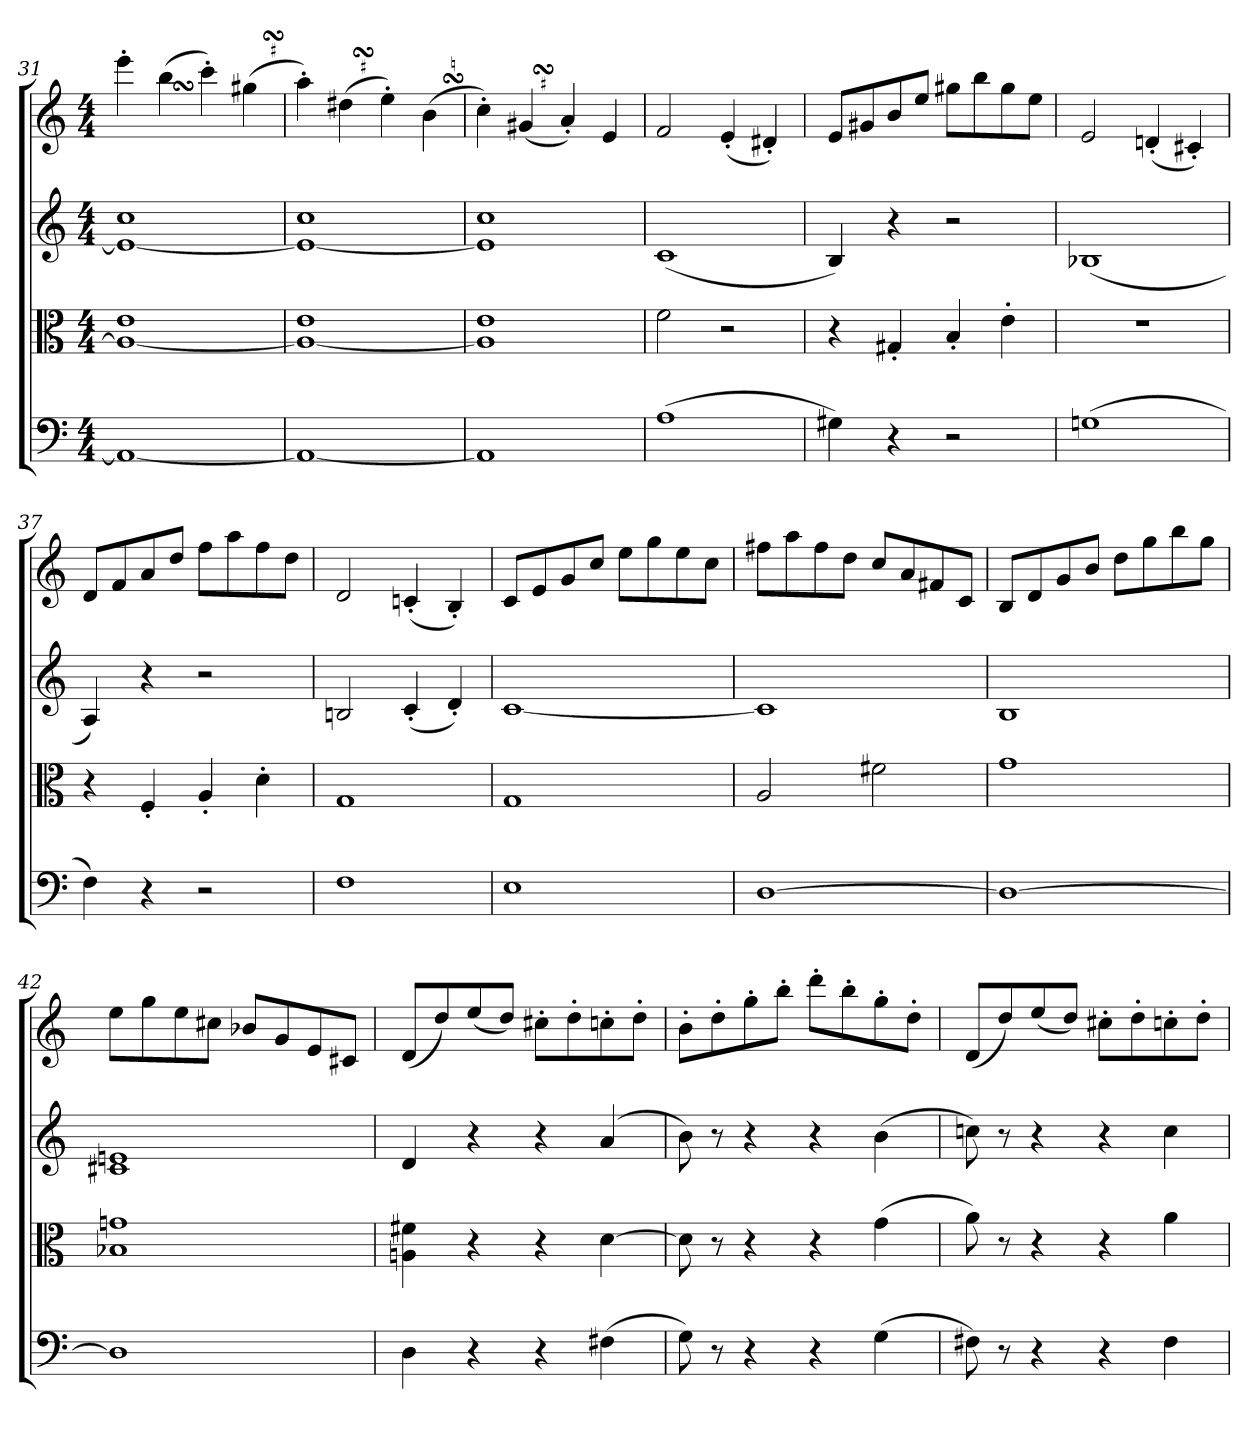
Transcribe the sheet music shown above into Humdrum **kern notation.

**kern	**kern	**kern	**kern
*part4	*part3	*part2	*part1
*staff4	*staff3	*staff2	*staff1
*clefF4	*clefC3	*clefG2	*clefG2
*k[]	*k[]	*k[]	*k[]
*C:	*C:	*C:	*C:
*M4/4	*M4/4	*M4/4	*M4/4
=31	=31	=31	=31
1AA/_	1A_\ 1e\	1e_/ 1cc/	4eee'\
.	.	.	(4bbSsS\
.	.	.	4ccc'\)
.	.	.	(4gg#XSsS\
=32	=32	=32	=32
1AA/_	1A_\ 1e\	1e_/ 1cc/	4aa'\)
.	.	.	(4dd#XSsS\
.	.	.	4ee'\)
.	.	.	(4bSsS\
=33	=33	=33	=33
1AA/]	1A]\ 1e\	1e]/ 1cc/	4cc'\)
.	.	.	(4g#XSsS/
.	.	.	4a'/)
.	.	.	4e/
=34	=34	=34	=34
(1A\	2f\	(1c/	2f/
.	2r	.	(4e'/
.	.	.	4d#X'/)
=35	=35	=35	=35
4G#X\)	4r	4B/)	8e/L
.	.	.	8g#X/
4r	4G#X'/	4r	8b/
.	.	.	8ee/J
2r	4B'/	2r	8gg#X\L
.	.	.	8bb\
.	4e'\	.	8gg#\
.	.	.	8ee\J
=36	=36	=36	=36
(1Gn\	1r	(1B-X/	2e/
.	.	.	(4dn'/
.	.	.	4c#X'/)
=37	=37	=37	=37
4F\)	4r	4A/)	8d/L
.	.	.	8f/
4r	4F'/	4r	8a/
.	.	.	8dd/J
2r	4A'/	2r	8ff\L
.	.	.	8aa\
.	4d'\	.	8ff\
.	.	.	8dd\J
=38	=38	=38	=38
1F\	1G/	2Bn/	2d/
.	.	(4c'/	(4cn'/
.	.	4d'/)	4B'/)
=39	=39	=39	=39
1E\	1G/	[1c/	8c/L
.	.	.	8e/
.	.	.	8g/
.	.	.	8cc/J
.	.	.	8ee\L
.	.	.	8gg\
.	.	.	8ee\
.	.	.	8cc\J
=40	=40	=40	=40
[1D\	2A/	1c/]	8ff#X\L
.	.	.	8aa\
.	.	.	8ff#\
.	.	.	8dd\J
.	2f#X\	.	8cc/L
.	.	.	8a/
.	.	.	8f#X/
.	.	.	8c/J
=41	=41	=41	=41
1D\_	1g\	1B/	8B/L
.	.	.	8d/
.	.	.	8g/
.	.	.	8b/J
.	.	.	8dd\L
.	.	.	8gg\
.	.	.	8bb\
.	.	.	8gg\J
=42	=42	=42	=42
1D\]	1B-X\ 1gn\	1c#X/ 1en/	8ee\L
.	.	.	8gg\
.	.	.	8ee\
.	.	.	8cc#X\J
.	.	.	8b-X/L
.	.	.	8g/
.	.	.	8e/
.	.	.	8c#X/J
=43	=43	=43	=43
4D\	4An\ 4f#X\	4d/	(8d/L
.	.	.	8dd/)
4r	4r	4r	(8ee/
.	.	.	8dd/J)
4r	4r	4r	8cc#X'\L
.	.	.	8dd'\
(4F#X\	[4d\	(4a/	8ccn'\
.	.	.	8dd'\J
=44	=44	=44	=44
8G\)	8d\]	8b\)	8b'\L
8r	8r	8r	8dd'\
4r	4r	4r	8gg'\
.	.	.	8bb'\J
4r	4r	4r	8ddd'\L
.	.	.	8bb'\
(4G\	(4g\	(4b\	8gg'\
.	.	.	8dd'\J
=45	=45	=45	=45
8F#X\)	8a\)	8ccn\)	(8d/L
8r	8r	8r	8dd/)
4r	4r	4r	(8ee/
.	.	.	8dd/J)
4r	4r	4r	8cc#X'\L
.	.	.	8dd'\
4F#\	4a\	4cc\	8ccn'\
.	.	.	8dd'\J
=	=	=	=
*-	*-	*-	*-
